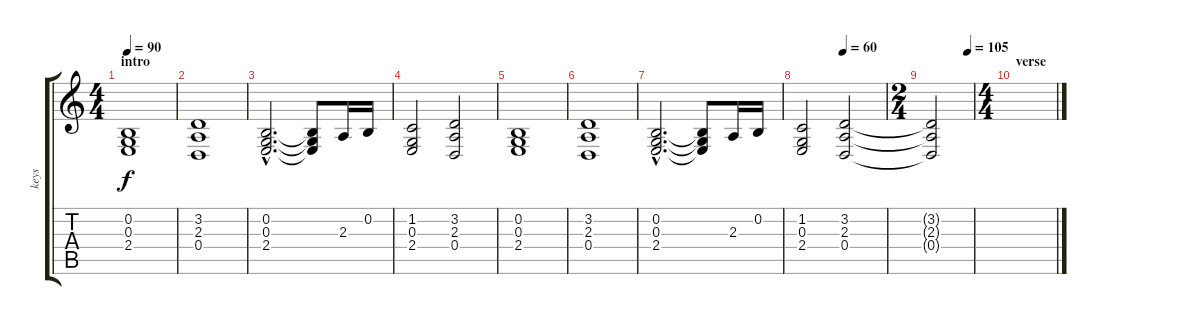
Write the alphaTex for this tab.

\track ("keys" "keys") {instrument churchorgan}
\staff {score tabs}
\tuning (E4 B3 G3 D3 A2 E2) {hide}
\ts (4 4)
\section ("" "intro")
\tempo 90
\clef g2
\ks c
(0.2 0.3 2.4).1{dy f instrument churchorgan} |
(3.2 2.3 0.4).1 |
(0.2{hac} 0.3{hac} 2.4{hac}).2{d} (0.2{t} 0.3{t} 2.4{t}).8 2.3.16 0.2.16 |
(1.2 0.3 2.4).2 (3.2 2.3 0.4).2 |
(0.2 0.3 2.4).1 |
(3.2 2.3 0.4).1 |
(0.2{hac} 0.3{hac} 2.4{hac}).2{d} (0.2{t} 0.3{t} 2.4{t}).8 2.3.16 0.2.16 |
\tempo (60 0.5)
(1.2 0.3 2.4).2 (3.2 2.3 0.4).2 |
\ts (2 4)
\tempo (105 0.875)
(3.2{t} 2.3{t} 0.4{t}).2 |
\ts (4 4)
\section ("" "verse")
